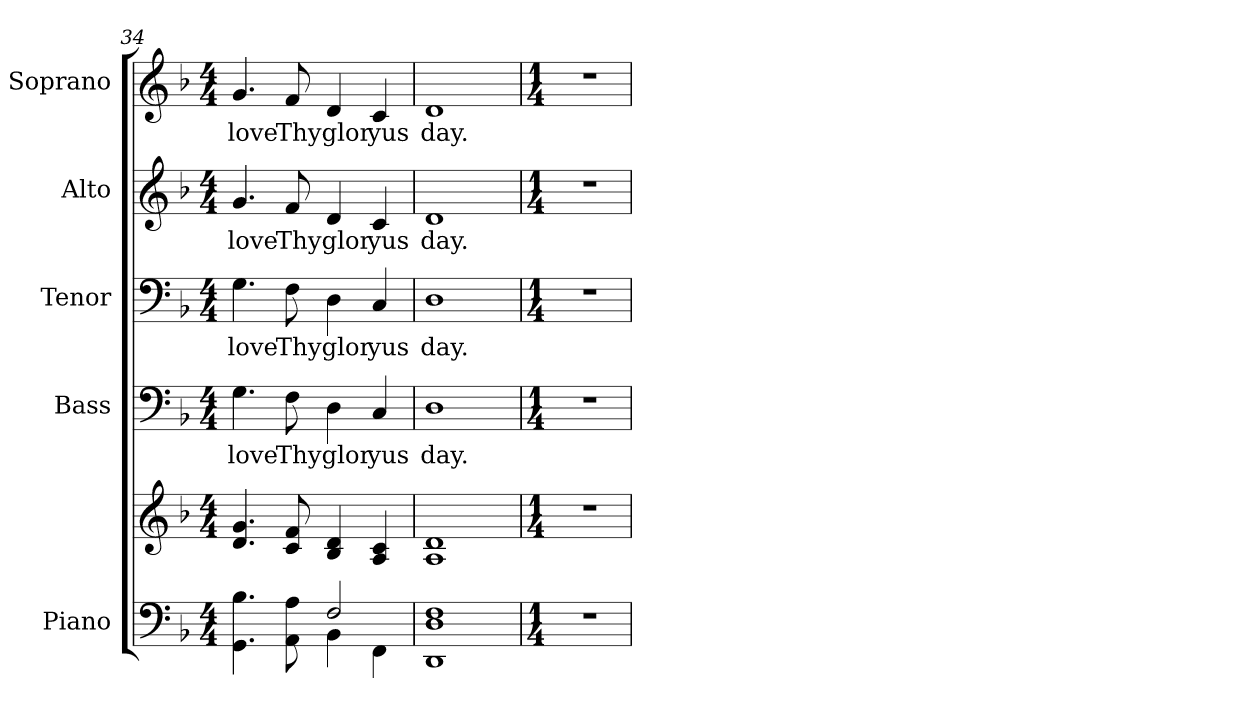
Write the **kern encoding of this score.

**kern	**kern	**kern	**text	**kern	**text	**kern	**text	**kern	**text
*part5	*part5	*part4	*part4	*part3	*part3	*part2	*part2	*part1	*part1
*staff6	*staff5	*staff4	*staff4	*staff3	*staff3	*staff2	*staff2	*staff1	*staff1
*I"Piano	*	*I"Bass	*	*I"Tenor	*	*I"Alto	*	*I"Soprano	*
*I'Pno.	*	*I'B.	*	*I'T.	*	*I'A.	*	*I'S.	*
!!LO:PB:g=z
*clefF4	*clefG2	*clefF4	*	*clefF4	*	*clefG2	*	*clefG2	*
*k[b-]	*k[b-]	*k[b-]	*	*k[b-]	*	*k[b-]	*	*k[b-]	*
*F:	*F:	*F:	*	*F:	*	*F:	*	*F:	*
*M4/4	*M4/4	*M4/4	*	*M4/4	*	*M4/4	*	*M4/4	*
=34	=34	=34	=34	=34	=34	=34	=34	=34	=34
*^	*	*	*	*	*	*	*	*	*
!	!	!	!	!LO:LY:b:color=#000000	!	!	!	!	!	!
!	!	!	!	!	!	!LO:LY:b:color=#000000	!	!	!	!
!	!	!	!	!	!	!	!	!LO:LY:b:color=#000000	!	!
!	!	!	!	!	!	!	!	!	!	!LO:LY:b:color=#000000
4.GGi\ 4.B-i	2ryy	4.di/ 4.gi	4.Gi\	love	4.Gi\	love	4.gi/	love	4.gi/	love
!	!	!	!	!LO:LY:b:color=#000000	!	!	!	!	!	!
!	!	!	!	!	!	!LO:LY:b:color=#000000	!	!	!	!
!	!	!	!	!	!	!	!	!LO:LY:b:color=#000000	!	!
!	!	!	!	!	!	!	!	!	!	!LO:LY:b:color=#000000
8AAi\ 8Ai	.	8ci/ 8fi	8Fi\	Thy	8Fi\	Thy	8fi/	Thy	8fi/	Thy
!	!	!	!	!LO:LY:b:color=#000000	!	!	!	!	!	!
!	!	!	!	!	!	!LO:LY:b:color=#000000	!	!	!	!
!	!	!	!	!	!	!	!	!LO:LY:b:color=#000000	!	!
!	!	!	!	!	!	!	!	!	!	!LO:LY:b:color=#000000
2Fi/	4BB-i\	4B-i/ 4di	4Di\	glor	4Di\	glor	4di/	glor	4di/	glor
!	!	!	!	!LO:LY:b:color=#000000	!	!	!	!	!	!
!	!	!	!	!	!	!LO:LY:b:color=#000000	!	!	!	!
!	!	!	!	!	!	!	!	!LO:LY:b:color=#000000	!	!
!	!	!	!	!	!	!	!	!	!	!LO:LY:b:color=#000000
.	4FFi\	4Ai/ 4ci	4Ci/	yus	4Ci/	yus	4ci/	yus	4ci/	yus
*v	*v	*	*	*	*	*	*	*	*	*
=35	=35	=35	=35	=35	=35	=35	=35	=35	=35
*^	*	*	*	*	*	*	*	*	*
!	!	!	!	!LO:LY:b:color=#000000	!	!	!	!	!	!
*v	*v	*	*	*	*	*	*	*	*	*
*^	*	*	*	*	*	*	*	*	*
!	!	!	!	!	!	!LO:LY:b:color=#000000	!	!	!	!
*v	*v	*	*	*	*	*	*	*	*	*
*^	*	*	*	*	*	*	*	*	*
!	!	!	!	!	!	!	!	!LO:LY:b:color=#000000	!	!
*v	*v	*	*	*	*	*	*	*	*	*
*^	*	*	*	*	*	*	*	*	*
!	!	!	!	!	!	!	!	!	!	!LO:LY:b:color=#000000
*v	*v	*	*	*	*	*	*	*	*	*
1DDi 1Di 1Fi	1Ai 1di	1Di	day.	1Di	day.	1di	day.	1di	day.
!!LO:LB:g=z
=36	=36	=36	=36	=36	=36	=36	=36	=36	=36
*M1/4	*M1/4	*M1/4	*	*M1/4	*	*M1/4	*	*M1/4	*
!LO:N:vis=1	!LO:N:vis=1	!LO:N:vis=1	!	!LO:N:vis=1	!	!LO:N:vis=1	!	!LO:N:vis=1	!
4r	4r	4r	.	4r	.	4r	.	4r	.
=	=	=	=	=	=	=	=	=	=
*-	*-	*-	*-	*-	*-	*-	*-	*-	*-
